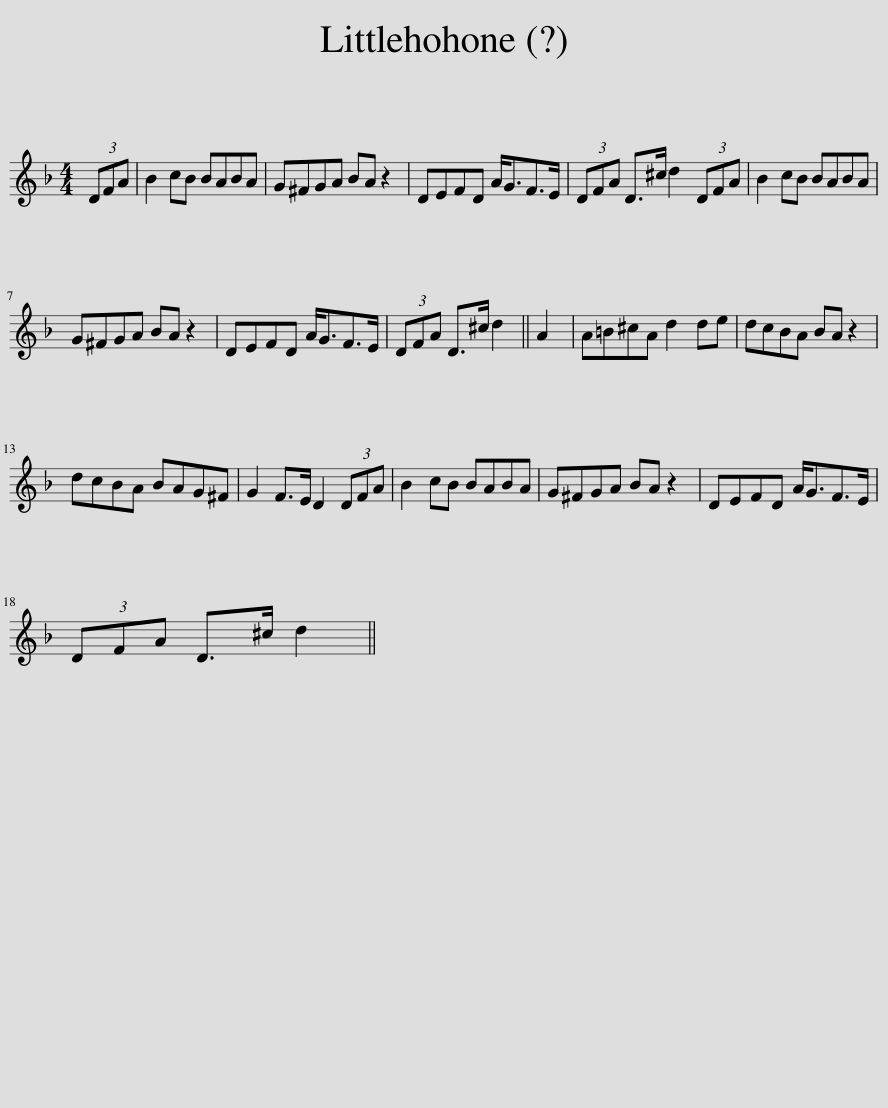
X:1
L:1/8
M:4/4
I:linebreak $
K:Dmin
V:1 treble
V:1
 (3DFA | B2 cB BABA | G^FGA BA z2 | DEFD A<GF>E | (3DFA D>^c d2 (3DFA | %5
 B2 cB BABA |$ G^FGA BA z2 | DEFD A<GF>E | (3DFA D>^c d2 || A2 | %10
 A=B^cA d2 de | dcBA BA z2 |$ dcBA BAG^F | G2 F>E D2 (3DFA | B2 cB BABA | %15
 G^FGA BA z2 | DEFD A<GF>E |$ (3DFA D>^c d2 || %18
